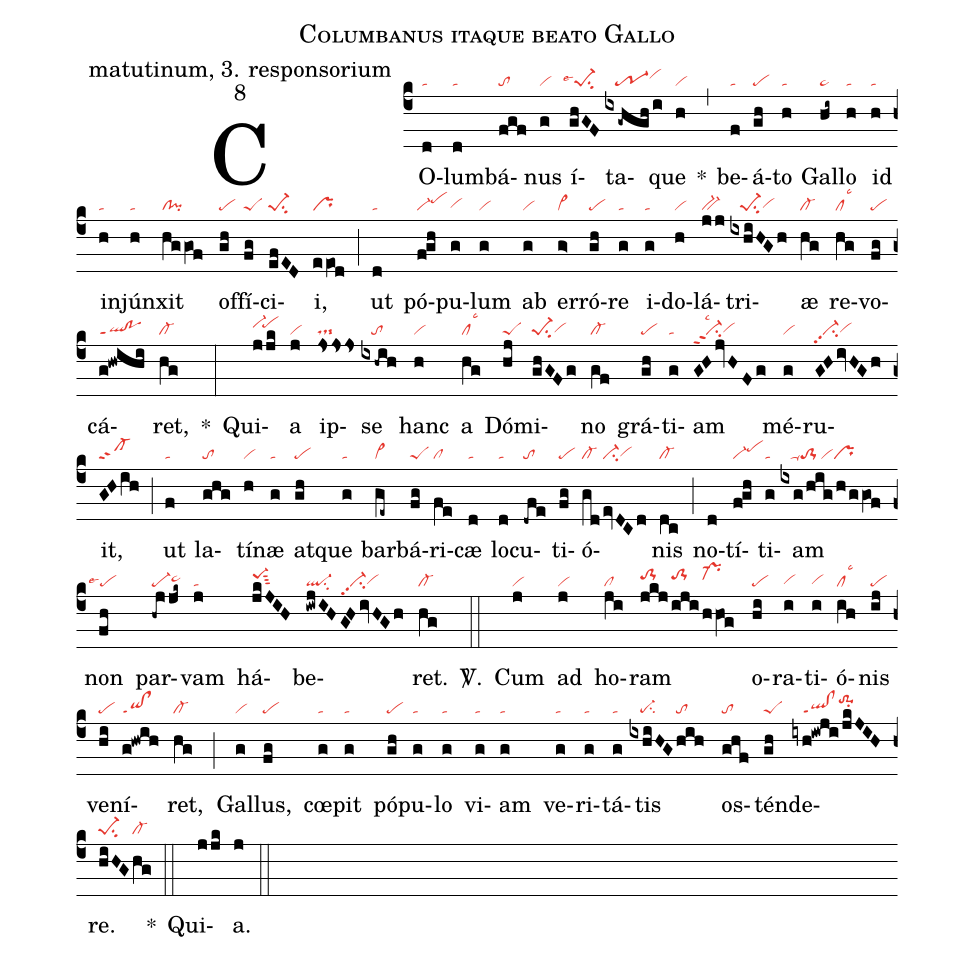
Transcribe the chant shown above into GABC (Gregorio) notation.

name: Columbanus itaque beato Gallo;
office-part: matutinum, 3. responsorium;
mode: 8;
nabc-lines: 1;
%%
(c4)
CO(d|ta)lum(d|ta)bá(fgf|to)nus(g|vi) í(ghGF|``pe-1su2lse4)ta(ix-ghgh/i|///tr-1vihi)que(h|vi) *(,)
be(f|ta)á(gh|pe)to(h|ta) Gal(hi~|ta>)lo(h|ta) id(h|ta) in(h|ta)jún(h|ta)xit(hggOf|cl!pi) of(gh|pe)fí(fg|peS)ci(efED|pe-1su2)i,(eeOd|pr) (;)
ut(d|ta) pó(fgh|vi-pehi)pu(g|vihg)lum(g|vi) ab(g|vi) er(g>|vi>)ró(gh|pe)re(g|ta) i(g|ta)do(h|vi)lá(jj|bv-)tri(ixhiHGh|///pe-1su2vihg)æ(hg|cl-) re(hg|cllsc3)vo(fg|pe)cá(g!hwihi|ql!poppt1)ret,(hg|cl-) *(:)
Qui(jjk|vi-hi`pehi)a(j|vi) ip(jsss|ts-)se(ix-hih|///to) hanc(h|vi) a(hg|cllsc3) Dó(hj|peS)mi(ghGFg|pe-1su2vihg)no(gf|cl-) grá(gh|pe)ti(g|ta)am(GHjvHFg|vi-ppt2su2lsc2vihg) mé(g|vi)ru(GHivHGh|vi-pp2su2vihg)it,(GHih|cl-ppt2) (;)
ut(f|ta) la(ghg|to)tí(h|vi)næ(g|ta) at(gh|pe)que(g|ta) bar(ge~|vi>)bá(fg|peS)ri(fe|cl)cæ(d|ta) lo(d|ta)cu(-dfe|to)ti(fg|pe)ó(gd|cl-|/evDCd|ci-vihg)nis(dc|cl-) (;)
no(d)tí(fgh|vi-pehi)ti(g|ta)am(ixg/hig/h/ggOf|///ta-to-1/vipr) non(fh|```pelse4) par(-hj/jk~|pe-ta>hh)vam(j|ta) há(jkJIH|pe-1hisut3)be(iwjIH/GHivHGh|ql-su2vi-pp2su2vihg)ret.(hg|cl-) <sp>V/</sp>.(::)
Cum(j|vi) ad(j|vi) ho(ji|cl)ram(jkj|to-1hi|/iji|to-1hi|/hhOg|pr-hi) o(hi|pe)ra(i|vihg)ti(i|vihg)ó(ih|cllsc3)nis(ij|pe) ve(hi|pe)ní(g!hwih|qi!clppt1)ret,(hg|cl-) (;)
% FIXME: Add glyph for to-1su2
Gal(g|vi)lus,(fg|pe) cœ(g|ta)pit(g|ta) pó(gh|pe)pu(g|ta)lo(g|ta) vi(g|ta)am(g|ta) ve(g|ta)ri(g|ta)tá(g|ta)tis(ixhiHG|///pe-su2|hih|to) os(ghf|to)tén(gh|peS)de(iyh!iwji/jkJIH|///ql!clppt1to-1hjsu2)re.(hiHG|pe-1su2|hg|cl-) *(::)
Qui(jjk)a.(j) (::)
